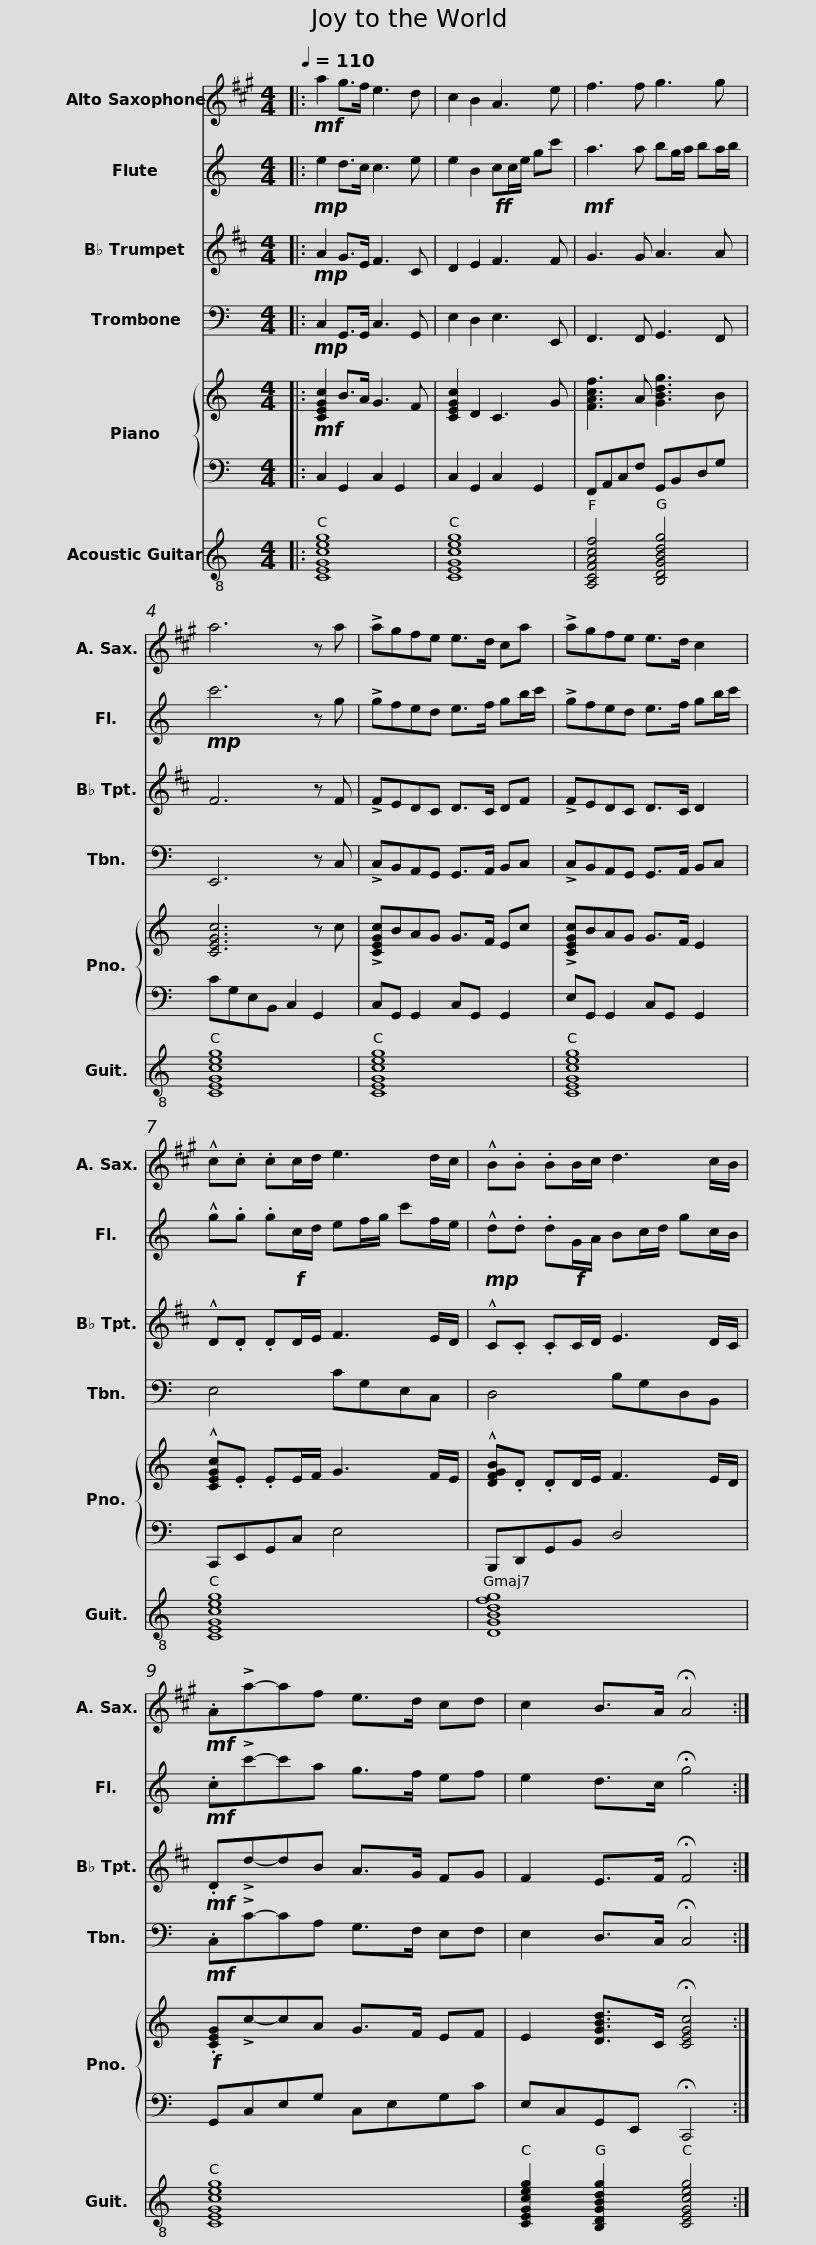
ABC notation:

X:1
%%score 1 2 3 4 { 5 | 6 } 7
L:1/8
Q:1/4=110
M:4/4
I:linebreak $
K:C
V:1 treble transpose=-9
V:2 treble
V:3 treble transpose=-2
V:4 bass
V:5 treble
V:6 bass
V:7 treble-8
V:1
[K:A]|:!mf! a2 g>f e3 d | c2 B2 A3 e | f3 f g3 g | a6 z a |$ !>!agfe e>d ca | %5
 !>!agfe e>d c2 | !^!c.c .cc/d/ e3 d/c/ |$ !^!B.B .BB/c/ d3 c/B/ |!mf! .A!>!a-af e>d cd | c2 B>A !fermata!A4 :| %10
V:2
|:!mp! e2 d>c c3 e | e2 B2!ff! cc/e/ gc' |!mf! a3 a bg/a/ ba/b/ |!mp! c'6 z g |$ !>!gfed e>f gb/c'/ | %5
 !>!gfed e>f gb/c'/ | !^!g.g .g!f!c/d/ ef/g/ c'f/e/ |$!mp! !^!d.d .d!f!G/A/ Bc/d/ gc/B/ |!mf! .c!>!c'-c'a g>f ef | e2 d>c !fermata!g4 :| %10
V:3
[K:D]|:!mp! A2 G>E F3 C | D2 E2 F3 F | G3 G A3 A | F6 z F |$ !>!FEDC D>C DF | %5
 !>!FEDC D>C D2 | !^!D.D .DD/E/ F3 E/D/ |$ !^!C.C .CC/D/ E3 D/C/ |!mf! .D!>!d-dB A>G FG | F2 E>F !fermata!F4 :| %10
V:4
|:!mp! C,2 G,,>G,, C,3 G,, | E,2 D,2 E,3 E,, | F,,3 F,, G,,3 F,, | E,,6 z C, |$ !>!C,B,,A,,G,, G,,>A,, B,,C, | %5
 !>!C,B,,A,,G,, G,,>A,, B,,C, | E,4 CG,E,C, |$ D,4 B,G,D,B,, |!mf! .C,!>!C-CA, G,>F, E,F, | E,2 D,>C, !fermata!C,4 :| %10
V:5
|:!mf! [CEGc]2 B>A G3 F | [CEGc]2 D2 C3 G | [FAcf]3 A [GBdg]3 B | [CEGc]6 z c |$ !>![CEGc]BAG G>F Ec | %5
 !>![CEGc]BAG G>F E2 | !^![CEGc].E .EE/F/ G3 F/E/ |$ !^![DFGB].D .DD/E/ F3 E/D/ |!f! .[CEG]!>!c-cA G>F EF | E2 [DGBd]>C !fermata![CEGc]4 :| %10
V:6
|: C,2 G,,2 C,2 G,,2 | C,2 G,,2 C,2 G,,2 | F,,A,,C,F, G,,B,,D,G, | CG,E,B,, C,2 G,,2 |$ C,G,, G,,2 C,G,, G,,2 | %5
 E,G,, G,,2 C,G,, G,,2 | C,,E,,G,,C, E,4 |$ B,,,D,,G,,B,, D,4 | G,,C,E,G, C,E,G,C | E,C,G,,E,, !fermata!C,,4 :| %10
V:7
|: [CEGceg]8 | [CEGceg]8 | [A,CFAcf]4 [B,DGBdg]4 | [CEGceg]8 |$ [CEGceg]8 | %5
 [CEGceg]8 | [CEGceg]8 |$ [DGBdfg]8 | [CEGceg]8 | [CEGceg]2 [B,DGBdg]2 [CEGceg]4 :| %10
